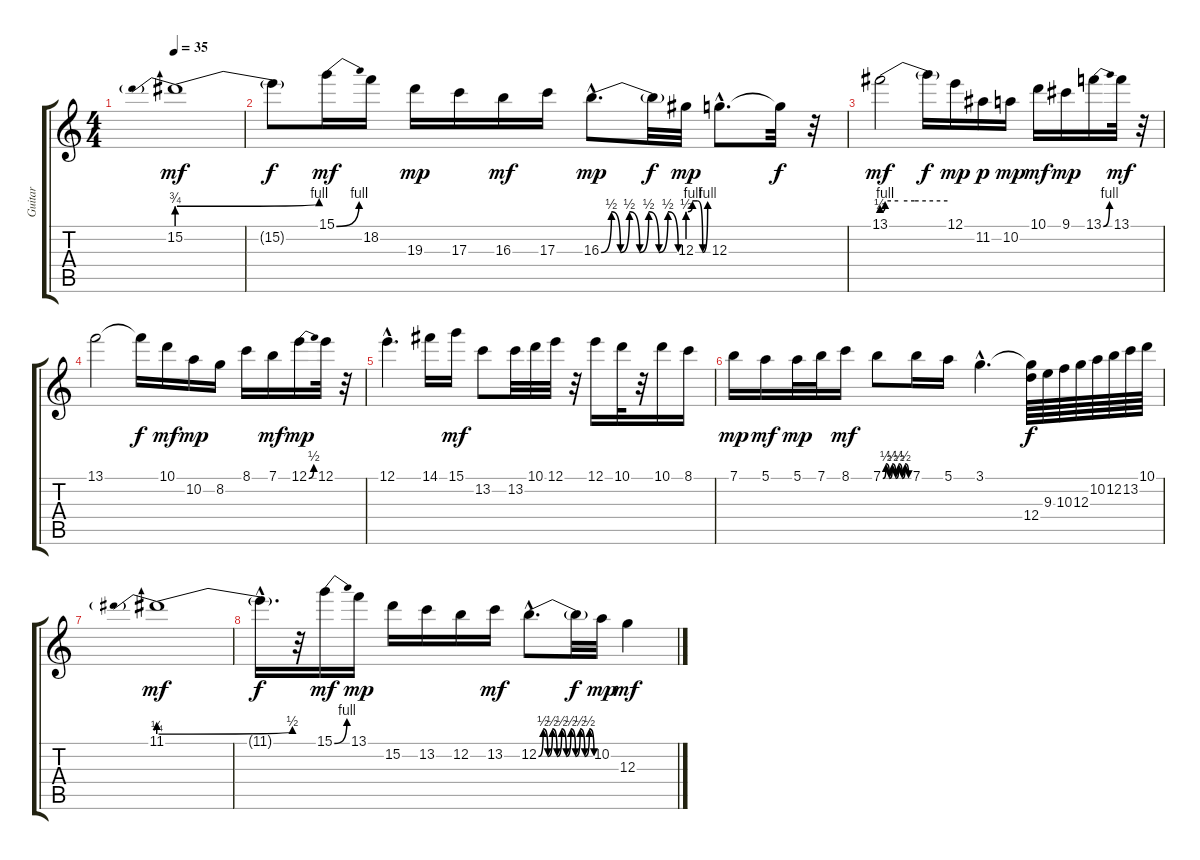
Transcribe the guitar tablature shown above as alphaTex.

\track ("Guitar" "Guitar") {instrument distortionguitar}
\staff {score tabs}
\tuning (E4 B3 G3 D3 A2 E2) {hide}
\ts (4 4)
\tempo 35
\clef g2
\ks c
15.2{be (prebendbend 0 3 60 4)}.1{dy mf instrument distortionguitar} |
15.2{t}.8{dy f} 15.1{be (bend 0 0 60 4)}.16{dy mf} 18.2.16 19.3.16{dy mp} 17.3.16 16.3.16{dy mf} 17.3.16 16.3{be (custom 0 0 8 2 15 0 22 2 30 0 37 2 45 0 52 2 60 0) hac}.8{d dy mp} 16.3{t}.32{dy f} 12.3{be (custom 0 2 14 4 30 4 45 0 60 4)}.32{dy mp} 12.3{hac}.8{d} 12.3{t}.32{dy f} r.32 |
13.1{be (custom 0 2 3 4 15 4 30 4 60 4)}.2{dy mf} 13.1{t}.16{dy f} 12.1.16{dy mp} 11.2.16{dy p} 10.2.16{dy mp} 10.1.16{dy mf} 9.1.16{dy mp} 13.1{be (bend 0 0 60 4)}.16 13.1.32{dy mf} r.32 |
13.1.2 13.1{t}.16{dy f} 10.1.16{dy mf} 10.2.16{dy mp} 8.2.16 8.1.16 7.1.16{dy mf} 12.1{be (bend 0 0 60 2)}.16{dy mp} 12.1.32 r.32 |
12.1{hac}.4{d} 14.1.16 15.1.16{dy mf} 13.2.8 13.2.32 10.1.32 12.1.32 r.32 12.1.16 10.1.32 r.32 10.1.16 8.1.16 |
7.1.16{dy mp} 5.1.16{dy mf} 5.1.32{dy mp} 7.1.32 8.1.16{dy mf} 7.1{be (custom 0 0 7 2 15 0 22 2 30 0 37 2 45 0 52 2 60 0)}.8 7.1.16 5.1.16 3.1{hac}.4{d} (3.1{t} 12.4).64{dy f} 9.3.64 10.3.64 12.3.64 10.2.64 12.2.64 13.2.64 10.1.64 |
11.1{be (prebendbend 0 1 60 2)}.1{dy mf} |
11.1{hac t}.16{d dy f} r.32 15.1{be (bend 0 0 60 4)}.16{dy mf} 13.1.16{dy mp} 15.2.16 13.2.16 12.2.16 13.2.16{dy mf} 12.2{be (custom 0 0 5 2 10 0 15 2 20 0 25 2 30 0 35 2 40 0 45 2 50 0 55 2 60 0) hac}.8{d} 12.2{t}.32{dy f} 10.2.32{dy mp} 12.3.4{dy mf}
